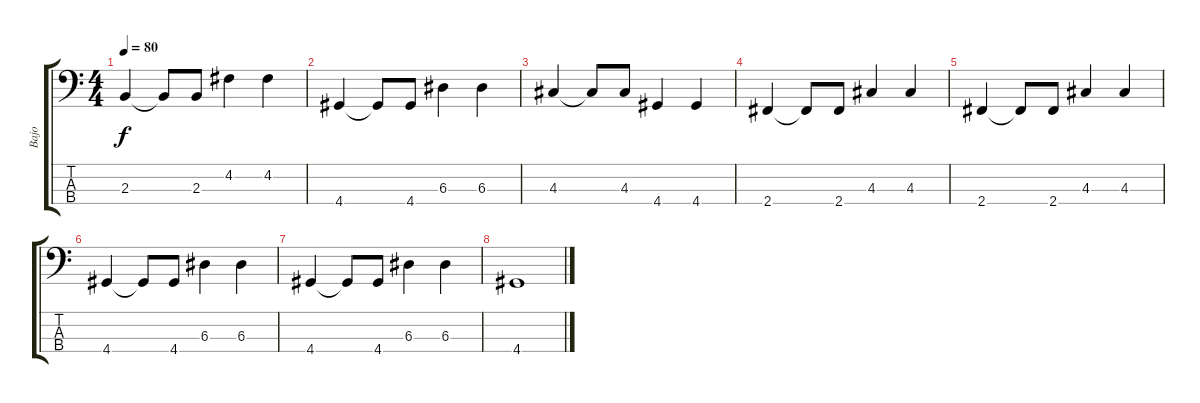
\track ("Bajo" "Bajo") {instrument electricbassfinger}
\staff {score tabs}
\tuning (G2 D2 A1 E1) {hide}
\ts (4 4)
\tempo 80
\clef f4
\ks c
2.3.4{dy f} 2.3{t}.8 2.3.8 4.2.4 4.2.4 |
4.4.4 4.4{t}.8 4.4.8 6.3.4 6.3.4 |
4.3.4 4.3{t}.8 4.3.8 4.4.4 4.4.4 |
2.4.4 2.4{t}.8 2.4.8 4.3.4 4.3.4 |
2.4.4 2.4{t}.8 2.4.8 4.3.4 4.3.4 |
4.4.4 4.4{t}.8 4.4.8 6.3.4 6.3.4 |
4.4.4 4.4{t}.8 4.4.8 6.3.4 6.3.4 |
4.4.1
